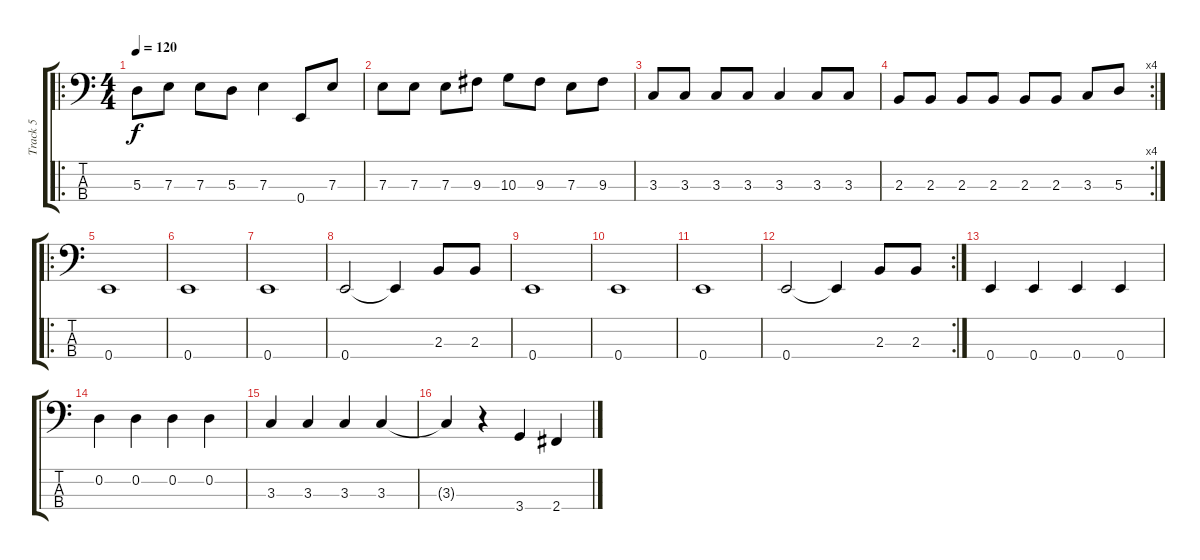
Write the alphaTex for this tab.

\track ("Track 5" "Track 5") {instrument electricbasspick}
\staff {score tabs}
\tuning (G2 D2 A1 E1) {hide}
\ro
\ts (4 4)
\tempo 120
\clef f4
\ks c
5.3.8{dy f} 7.3.8 7.3.8 5.3.8 7.3.4 0.4.8 7.3.8 |
7.3.8 7.3.8 7.3.8 9.3.8 10.3.8 9.3.8 7.3.8 9.3.8 |
3.3.8 3.3.8 3.3.8 3.3.8 3.3.4 3.3.8 3.3.8 |
\rc 4
2.3.8 2.3.8 2.3.8 2.3.8 2.3.8 2.3.8 3.3.8 5.3.8 |
\ro
0.4.1 |
0.4.1 |
0.4.1 |
0.4.2 0.4{t}.4 2.3.8 2.3.8 |
0.4.1 |
0.4.1 |
0.4.1 |
\rc 2
0.4.2 0.4{t}.4 2.3.8 2.3.8 |
0.4.4 0.4.4 0.4.4 0.4.4 |
0.2.4 0.2.4 0.2.4 0.2.4 |
3.3.4 3.3.4 3.3.4 3.3.4 |
3.3{t}.4 r.4 3.4.4 2.4.4
